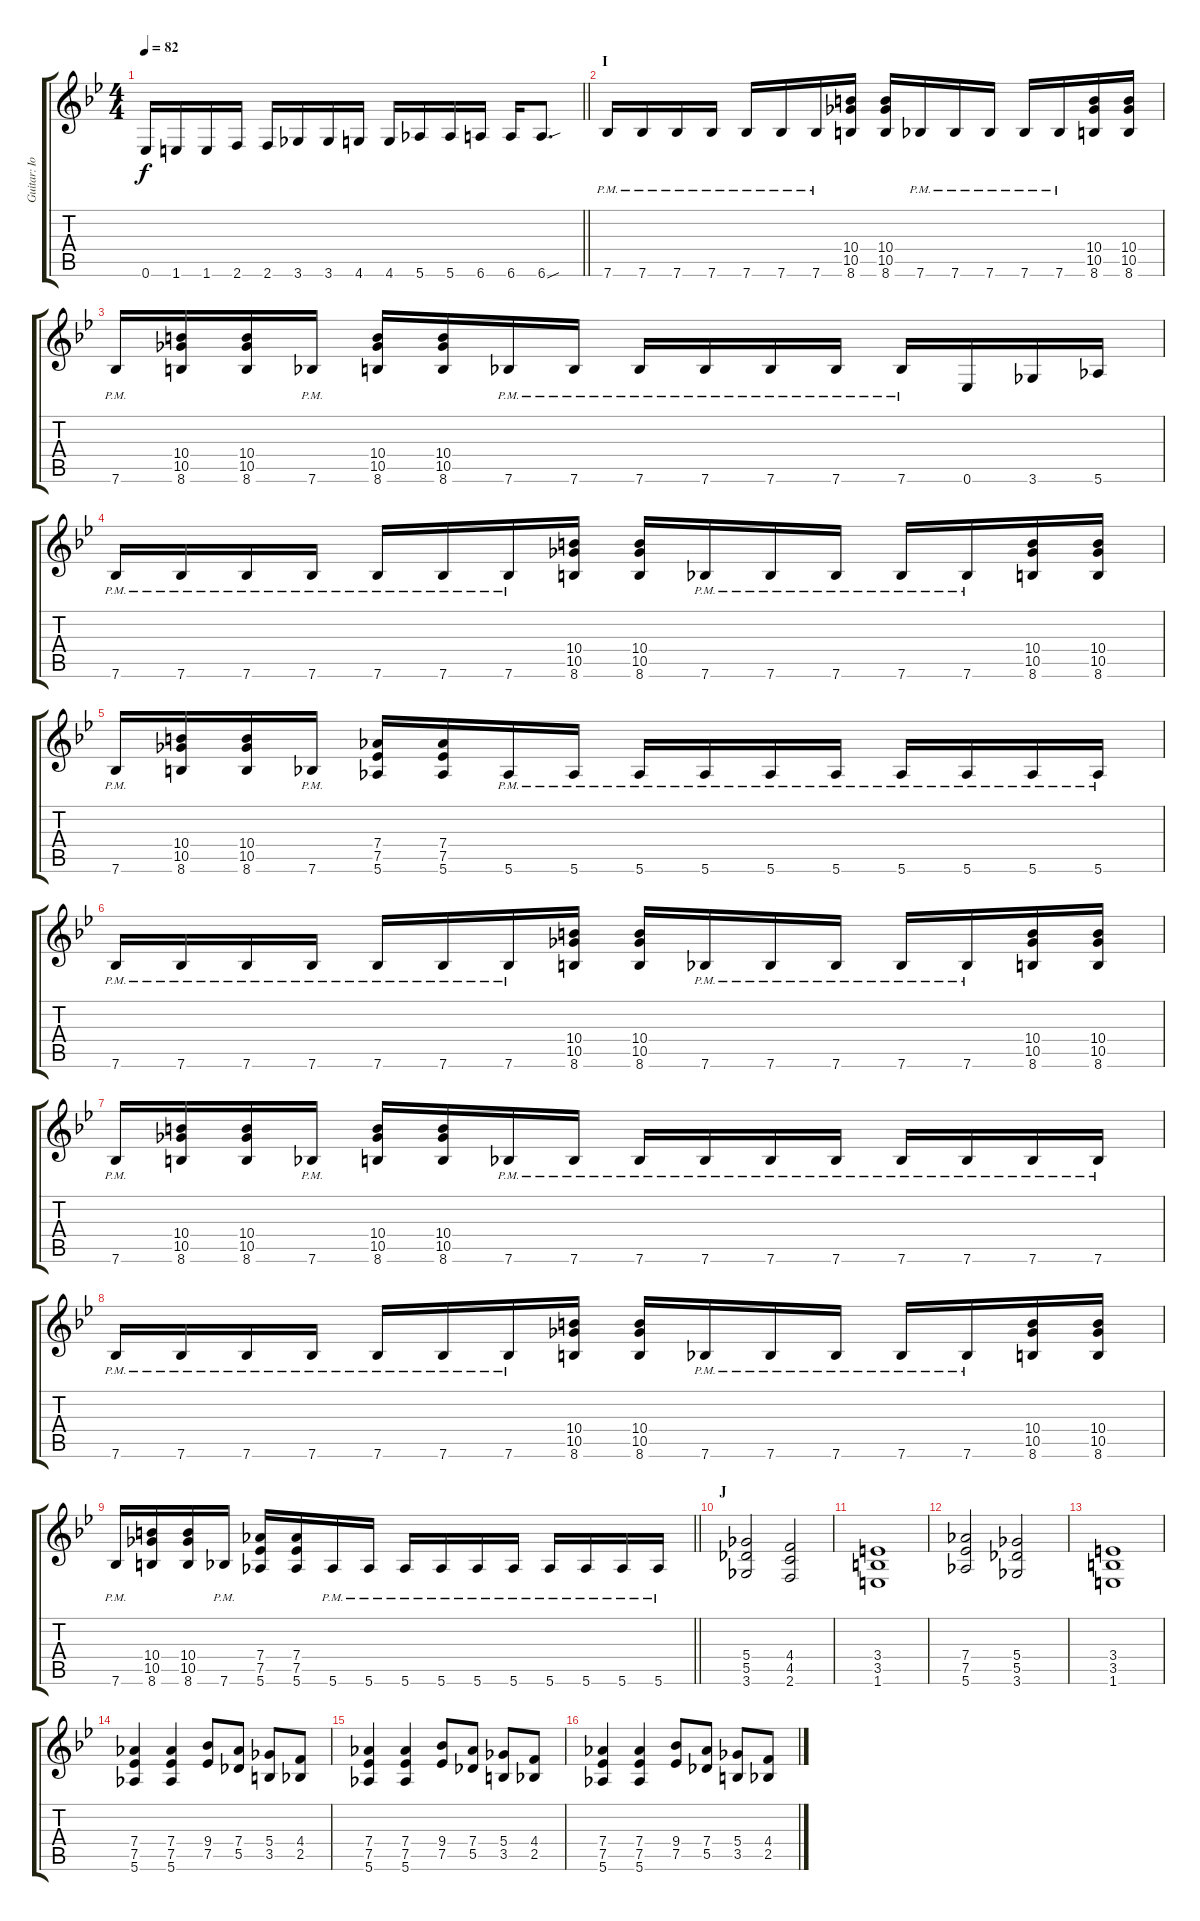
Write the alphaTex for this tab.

\track ("Guitar: IommI" "Guitar: Io") {instrument distortionguitar}
\staff {score tabs}
\tuning (Eb4 Bb3 Gb3 Db3 Ab2 Eb2) {hide}
\ts (4 4)
\tempo 82
\clef g2
\barLineRight lightlight
\ks bb
0.6.16{dy f} 1.6.16 1.6.16 2.6.16 2.6.16 3.6.16 3.6.16 4.6.16 4.6.16 5.6.16 5.6.16 6.6.16 6.6.16 6.6{sou}.8{d} |
\section ("" "I")
7.6{pm}.16 7.6{pm}.16 7.6{pm}.16 7.6{pm}.16 7.6{pm}.16 7.6{pm}.16 7.6{pm}.16 (10.4 10.5 8.6).16 (10.4 10.5 8.6).16 7.6{pm}.16 7.6{pm}.16 7.6{pm}.16 7.6{pm}.16 7.6{pm}.16 (10.4 10.5 8.6).16 (10.4 10.5 8.6).16 |
7.6{pm}.16 (10.4 10.5 8.6).16 (10.4 10.5 8.6).16 7.6{pm}.16 (10.4 10.5 8.6).16 (10.4 10.5 8.6).16 7.6{pm}.16 7.6{pm}.16 7.6{pm}.16 7.6{pm}.16 7.6{pm}.16 7.6{pm}.16 7.6{pm}.16 0.6.16 3.6.16 5.6.16 |
7.6{pm}.16 7.6{pm}.16 7.6{pm}.16 7.6{pm}.16 7.6{pm}.16 7.6{pm}.16 7.6{pm}.16 (10.4 10.5 8.6).16 (10.4 10.5 8.6).16 7.6{pm}.16 7.6{pm}.16 7.6{pm}.16 7.6{pm}.16 7.6{pm}.16 (10.4 10.5 8.6).16 (10.4 10.5 8.6).16 |
7.6{pm}.16 (10.4 10.5 8.6).16 (10.4 10.5 8.6).16 7.6{pm}.16 (7.4 7.5 5.6).16 (7.4 7.5 5.6).16 5.6{pm}.16 5.6{pm}.16 5.6{pm}.16 5.6{pm}.16 5.6{pm}.16 5.6{pm}.16 5.6{pm}.16 5.6{pm}.16 5.6{pm}.16 5.6{pm}.16 |
7.6{pm}.16 7.6{pm}.16 7.6{pm}.16 7.6{pm}.16 7.6{pm}.16 7.6{pm}.16 7.6{pm}.16 (10.4 10.5 8.6).16 (10.4 10.5 8.6).16 7.6{pm}.16 7.6{pm}.16 7.6{pm}.16 7.6{pm}.16 7.6{pm}.16 (10.4 10.5 8.6).16 (10.4 10.5 8.6).16 |
7.6{pm}.16 (10.4 10.5 8.6).16 (10.4 10.5 8.6).16 7.6{pm}.16 (10.4 10.5 8.6).16 (10.4 10.5 8.6).16 7.6{pm}.16 7.6{pm}.16 7.6{pm}.16 7.6{pm}.16 7.6{pm}.16 7.6{pm}.16 7.6{pm}.16 7.6{pm}.16 7.6{pm}.16 7.6{pm}.16 |
7.6{pm}.16 7.6{pm}.16 7.6{pm}.16 7.6{pm}.16 7.6{pm}.16 7.6{pm}.16 7.6{pm}.16 (10.4 10.5 8.6).16 (10.4 10.5 8.6).16 7.6{pm}.16 7.6{pm}.16 7.6{pm}.16 7.6{pm}.16 7.6{pm}.16 (10.4 10.5 8.6).16 (10.4 10.5 8.6).16 |
\barLineRight lightlight
7.6{pm}.16 (10.4 10.5 8.6).16 (10.4 10.5 8.6).16 7.6{pm}.16 (7.4 7.5 5.6).16 (7.4 7.5 5.6).16 5.6{pm}.16 5.6{pm}.16 5.6{pm}.16 5.6{pm}.16 5.6{pm}.16 5.6{pm}.16 5.6{pm}.16 5.6{pm}.16 5.6{pm}.16 5.6{pm}.16 |
\section ("" "J")
(5.4 5.5 3.6).2 (4.4 4.5 2.6).2 |
(3.4 3.5 1.6).1 |
(7.4 7.5 5.6).2 (5.4 5.5 3.6).2 |
(3.4 3.5 1.6).1 |
(7.4 7.5 5.6).4 (7.4 7.5 5.6).4 (9.4 7.5).8 (7.4 5.5).8 (5.4 3.5).8 (4.4 2.5).8 |
(7.4 7.5 5.6).4 (7.4 7.5 5.6).4 (9.4 7.5).8 (7.4 5.5).8 (5.4 3.5).8 (4.4 2.5).8 |
(7.4 7.5 5.6).4 (7.4 7.5 5.6).4 (9.4 7.5).8 (7.4 5.5).8 (5.4 3.5).8 (4.4 2.5).8
